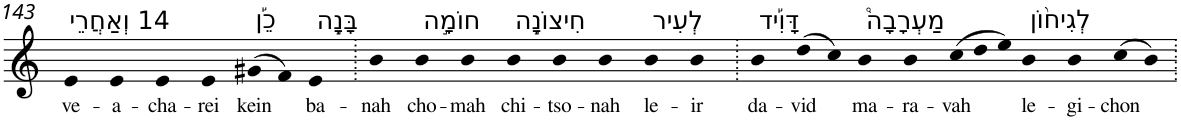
**kern	**text
*part1	*part1
*staff1	*staff1
*I"Piano	*
*I'Pno	*
!!LO:PB:g=z
*clefG2	*
*k[]	*
=143	=143
!LO:TX:a:t=14 וְאַחֲרֵי	!
!	!LO:LY:b
4e	ve-
!	!LO:LY:b
4e	-a-
!	!LO:LY:b
4e	-cha-
!	!LO:LY:b
4e	-rei
!LO:TX:a:t=כֵ֡ן	!
!	!LO:LY:b
(>8g#X	kein
8f)	.
!LO:TX:a:t=בָּנָ֣ה	!
!	!LO:LY:b
4e	ba-
=144.	=144.
!	!LO:LY:b
4b	-nah
!LO:TX:a:t=חוֹמָ֣ה	!
!	!LO:LY:b
4b	cho-
!	!LO:LY:b
4b	-mah
!LO:TX:a:t=חִיצוֹנָ֣ה	!
!	!LO:LY:b
4b	chi-
!	!LO:LY:b
4b	-tso-
!	!LO:LY:b
4b	-nah
!LO:TX:a:t=לְעִיר	!
!	!LO:LY:b
4b	le-
!	!LO:LY:b
4b	-ir
=145.	=145.
!LO:TX:a:t=דָּוִ֡יד	!
!	!LO:LY:b
4b	da-
!	!LO:LY:b
(>8dd	-vid
8cc)	.
!LO:TX:a:t=מַעְרָבָה֩	!
!	!LO:LY:b
4b	ma-
!	!LO:LY:b
4b	-ra-
*Xtuplet	*
!	!LO:LY:b
(>12cc	-vah
12dd	.
12ee)	.
!LO:TX:a:t=לְגִיח֨וֹן	!
!	!LO:LY:b
4b	le-
!	!LO:LY:b
4b	-gi-
!	!LO:LY:b
(>8cc	-chon
8b)	.
=.	=.
*-	*-
